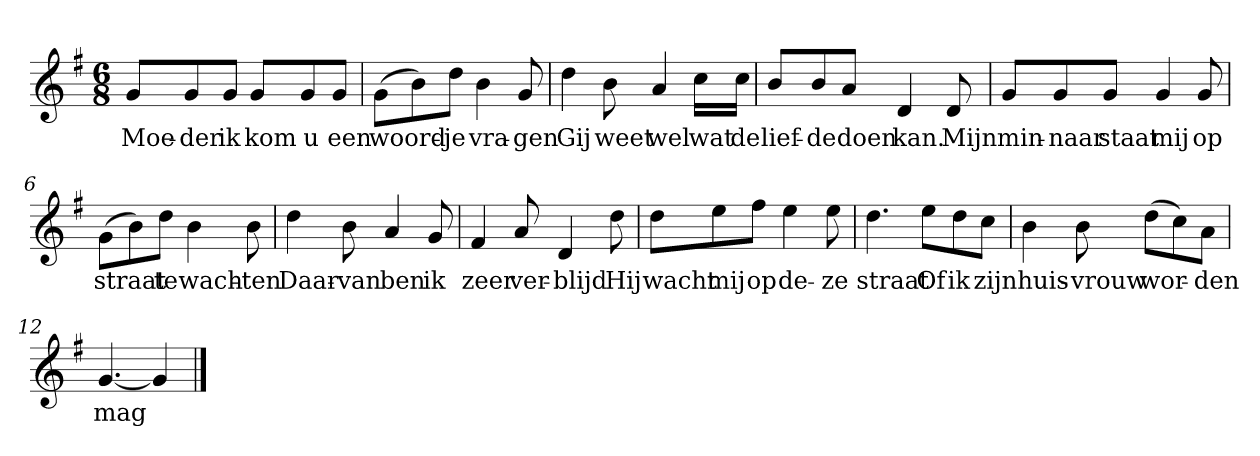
**kern	**text
*part1	*part1
*staff1	*staff1
*clefG2	*
*k[f#]	*
*G:	*
*M6/8	*
*MM120	*
=1	=1
8g/L	Moe-
8g/	-der
8g/J	ik
8g/L	kom
8g/	u
8g/J	een
=2	=2
(8g\L	woord-
8b\)	.
8dd\J	-je
4b	vra-
8g	-gen
=3	=3
4dd	Gij
8b	weet
4a	wel
16cc\LL	wat
16cc\JJ	de
=4	=4
8b/L	lief-
8b/	-de
8a/J	doen
4d	kan.
8d	Mijn
=5	=5
8g/L	min-
8g/	-naar
8g/J	staat
4g	mij
8g	op
=6	=6
(8g\L	straat
8b\)	.
8dd\J	te
4b	wach-
8b	-ten
=7	=7
4dd	Daar-
8b	-van
4a	ben
8g	ik
=8	=8
4f#	zeer
8a	ver-
4d	-blijd
8dd	Hij
=9	=9
8dd\L	wacht
8ee\	mij
8ff#\J	op
4ee	de-
8ee	-ze
=10	=10
4.dd	straat
8ee\L	Of
8dd\	ik
8cc\J	zijn
=11	=11
4b	huis-
8b	-vrouw
(8dd\L	wor-
8cc\)	.
8a\J	-den
=12	=12
[4.g	mag
4g]	.
==	==
*-	*-
